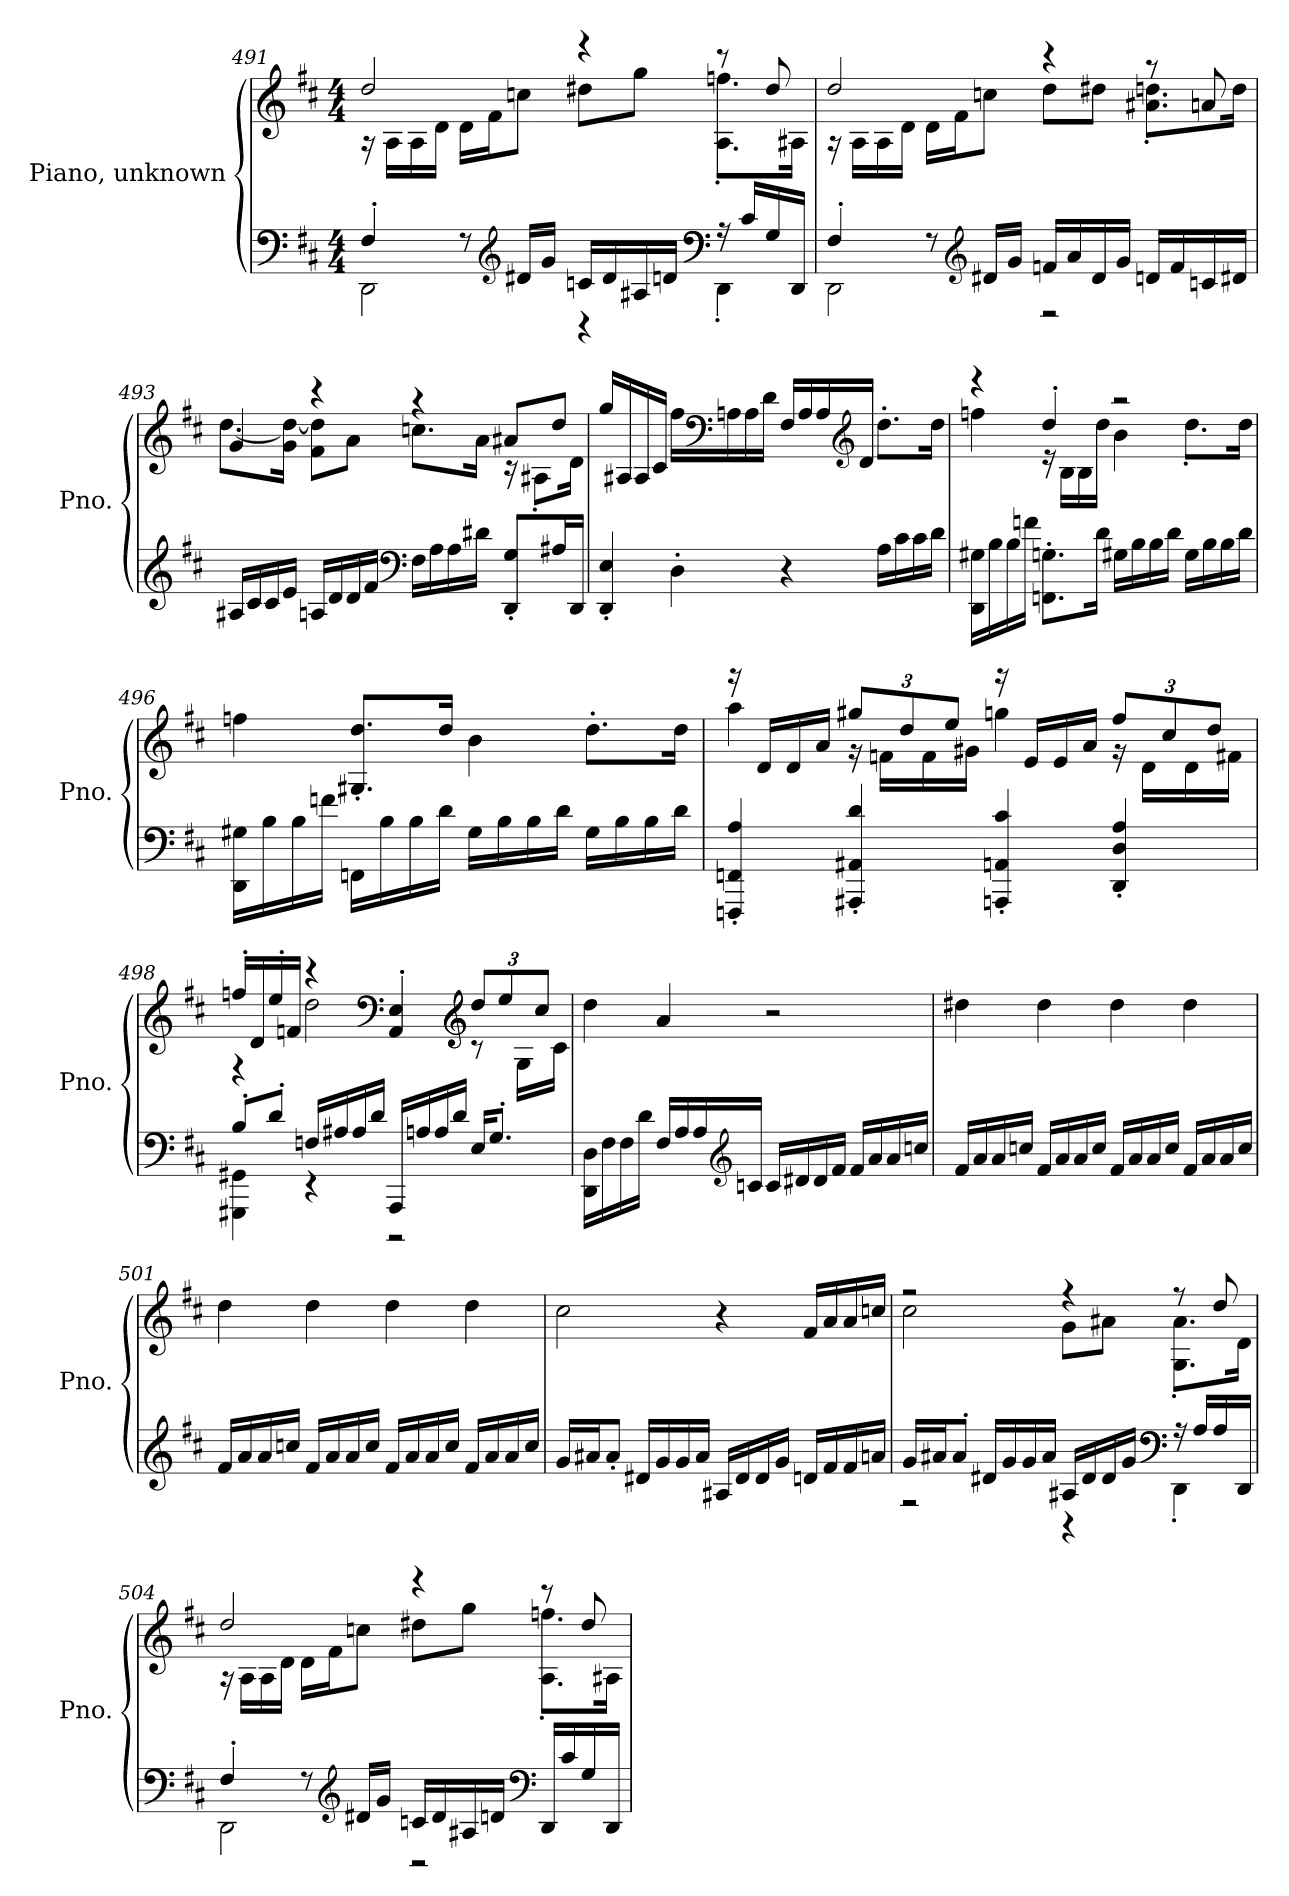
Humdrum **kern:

**kern	**kern
*part1	*part1
*staff2	*staff1
*I"Piano, unknown	*
*I'Pno.	*
!!LO:LB:g=z
*clefF4	*clefG2
*k[f#c#]	*k[f#c#]
*M4/4	*M4/4
=491	=491
*^	*^
4F#'/	2DD\	2dd/	16r
.	.	.	16A\LL
.	.	.	16A\
.	.	.	16d\JJ
8r	.	.	16d\LL
.	.	.	16f#\J
*clefG2	*	*	*
16d#X/LL	.	.	8ccn\J
16g/JJ	.	.	.
16cn/LL	4r	4r	8dd#X\L
16d#/	.	.	.
16A#X/	.	.	8gg\J
16dn/JJ	.	.	.
*clefF4	*	*	*
16r	4DD'\	8r	8.A\' 8.ffn\'L
16c/LL	.	.	.
16G/	.	8dd#/	.
16DD/JJ	.	.	16A#X\Jk
=492	=492	=492	=492
4F#'/	2DD\	2dd/	16r
.	.	.	16A\LL
.	.	.	16A\
.	.	.	16d\JJ
8r	.	.	16d\LL
.	.	.	16f#\J
*clefG2	*	*	*
16d#X/LL	.	.	8ccn\J
16g/JJ	.	.	.
16fn/LL	2r	4r	8dd\L
16a/	.	.	.
16d#/	.	.	8dd#X\J
16g/JJ	.	.	.
16dn/LL	.	8r	8.a#X\' 8.ddn\'L
16f/	.	.	.
16cn/	.	8an/	.
16d#X/JJ	.	.	16dd\Jk
*v	*v	*	*
!!LO:LB:g=z	!!
=493	=493	=493
16A#X/LL	4g/	[8.dd\L
16c#/	.	.
16c#/	.	.
16e/JJ	.	16g\ 16dd\_Jk
16An/LL	4r	8f#\ 8dd\]L
16d/	.	.
16d/	.	8a\J
16f#/JJ	.	.
*clefF4	*	*
16F#\LL	4r	8.ccn\L
16A\	.	.
16A\	.	.
16d#X\JJ	.	16a\Jk
8DD/' 8G/'L	8a#X/L	16r
.	.	8A#X'\L
16A#X/L	8dd/J	.
16DD/JJ	.	16d\Jk
*	*v	*v
=494	=494
4DD/' 4E/'	16gg/LL
.	16A#X/
.	16A#/
.	16c#/JJ
4D'\	16ff#\LL
*	*clefF4
.	16An\
.	16A\
.	16d\JJ
4r	16F#/LL
.	16A/
.	16A/
*	*clefG2
.	16d/JJ
16A\LL	8.dd'\L
16c#\	.
16c#\	.
16d\JJ	16dd\Jk
!!LO:LB:g=z
=495	=495
*	*^
16DD\ 16G#X\LL	4r	4ffn\
16B\	.	.
16B\	.	.
16fn\JJ	.	.
8.FFn\' 8.Gn\'L	4dd'/	16r
.	.	16B\LL
.	.	16B\
16d\Jk	.	16dd\JJ
16G#X\LL	2r	4b\
16B\	.	.
16B\	.	.
16d\JJ	.	.
16G#\LL	.	8.dd'\L
16B\	.	.
16B\	.	.
16d\JJ	.	16dd\Jk
*	*v	*v
=496	=496
16DD\ 16G#X\LL	4ffn\
16B\	.
16B\	.
16fn\JJ	.
16FFn\LL	8.G#X/' 8.dd/'L
16B\	.
16B\	.
16d\JJ	16dd/Jk
16G#\LL	4b\
16B\	.
16B\	.
16d\JJ	.
16G#\LL	8.dd'\L
16B\	.
16B\	.
16d\JJ	16dd\Jk
!!LO:LB:g=z
=497	=497
*	*^
4FFFn/' 4FFn/' 4A/'	16r	4aa\
.	16d/LL	.
.	16d/	.
.	16a/JJ	.
*	*Xbrackettup	*
4AAA#X/' 4AA#X/' 4d/'	12gg#X/L	16r
.	.	16fn\LL
.	12dd/	.
.	.	16f\
.	12ee/J	.
.	.	16g#X\JJ
4AAAn/' 4AAn/' 4c#/'	16r	4ggn\
.	16e/LL	.
.	16e/	.
.	16a/JJ	.
4DD/' 4D/' 4A/'	12ff#/L	16r
.	.	16d\LL
.	12cc#/	.
.	.	16d\
.	12dd/J	.
.	.	16f#X\JJ
=498	=498	=498
*^	*	*
8B'/L	4GGG#X\ 4GG#X\	16ffn'/LL	4r
.	.	16d/	.
8d'/J	.	16ee'/	.
.	.	16fn/JJ	.
16Fn/LL	4r	4r	2dd\
16A#X/	.	.	.
16A#/	.	.	.
16d/JJ	.	.	.
*	*	*clefF4	*
16AAA/LL	2r	4AA/' 4E/'	.
16An/	.	.	.
16A/	.	.	.
16d/JJ	.	.	.
*	*	*clefG2	*
16E/KL	.	12dd/L	8r
8.G'/J	.	.	.
.	.	12ee/	.
.	.	.	16G\LL
.	.	12cc#/J	.
.	.	.	16c#\JJ
*v	*v	*	*
*	*v	*v
!!LO:LB:g=z
=499	=499
16DD\ 16D\LL	4dd\
16F#\	.
16F#\	.
16d\JJ	.
16F#/LL	4a/
16A/	.
16A/	.
*clefG2	*
16cn/JJ	.
16c/LL	2r
16d#X/	.
16d#/	.
16f#/JJ	.
16f#/LL	.
16a/	.
16a/	.
16ccn/JJ	.
=500	=500
16f#/LL	4dd#X\
16a/	.
16a/	.
16ccn/JJ	.
16f#/LL	4dd#\
16a/	.
16a/	.
16cc/JJ	.
16f#/LL	4dd#\
16a/	.
16a/	.
16cc/JJ	.
16f#/LL	4dd#\
16a/	.
16a/	.
16cc/JJ	.
!!LO:PB:g=z
=501	=501
16f#/LL	4dd\
16a/	.
16a/	.
16ccn/JJ	.
16f#/LL	4dd\
16a/	.
16a/	.
16cc/JJ	.
16f#/LL	4dd\
16a/	.
16a/	.
16cc/JJ	.
16f#/LL	4dd\
16a/	.
16a/	.
16cc/JJ	.
=502	=502
16g/LL	2cc#\
16a#X/J	.
8a#'/J	.
16d#X/LL	.
16g/	.
16g/	.
16a#/JJ	.
16A#X/LL	4r
16d#/	.
16d#/	.
16g/JJ	.
16dn/LL	16f#/LL
16f#/	16a/
16f#/	16a/
16an/JJ	16ccn/JJ
!!LO:LB:g=z
=503	=503
*^	*^
16g/LL	2r	2r	2cc#\
16a#X/J	.	.	.
8a#'/J	.	.	.
16d#X/LL	.	.	.
16g/	.	.	.
16g/	.	.	.
16a#/JJ	.	.	.
16A#X/LL	4r	4r	8g\L
16d#/	.	.	.
16d#/	.	.	8a#X\J
16g/JJ	.	.	.
*clefF4	*	*	*
16r	4DD'\	8r	8.G\' 8.a#\'L
16A#/LL	.	.	.
16A#/	.	8dd/	.
16DD/JJ	.	.	16d\Jk
=504	=504	=504	=504
4F#'/	2DD\	2dd/	16r
.	.	.	16A\LL
.	.	.	16A\
.	.	.	16d\JJ
8r	.	.	16d\LL
.	.	.	16f#\J
*clefG2	*	*	*
16d#X/LL	.	.	8ccn\J
16g/JJ	.	.	.
16cn/LL	2r	4r	8dd#X\L
16d#/	.	.	.
16A#X/	.	.	8gg\J
16dn/JJ	.	.	.
*clefF4	*	*	*
16DD/LL	.	8r	8.A\' 8.ffn\'L
16c/	.	.	.
16G/	.	8dd#/	.
16DD/JJ	.	.	16A#X\Jk
*v	*v	*	*
*	*v	*v
=	=
*-	*-
